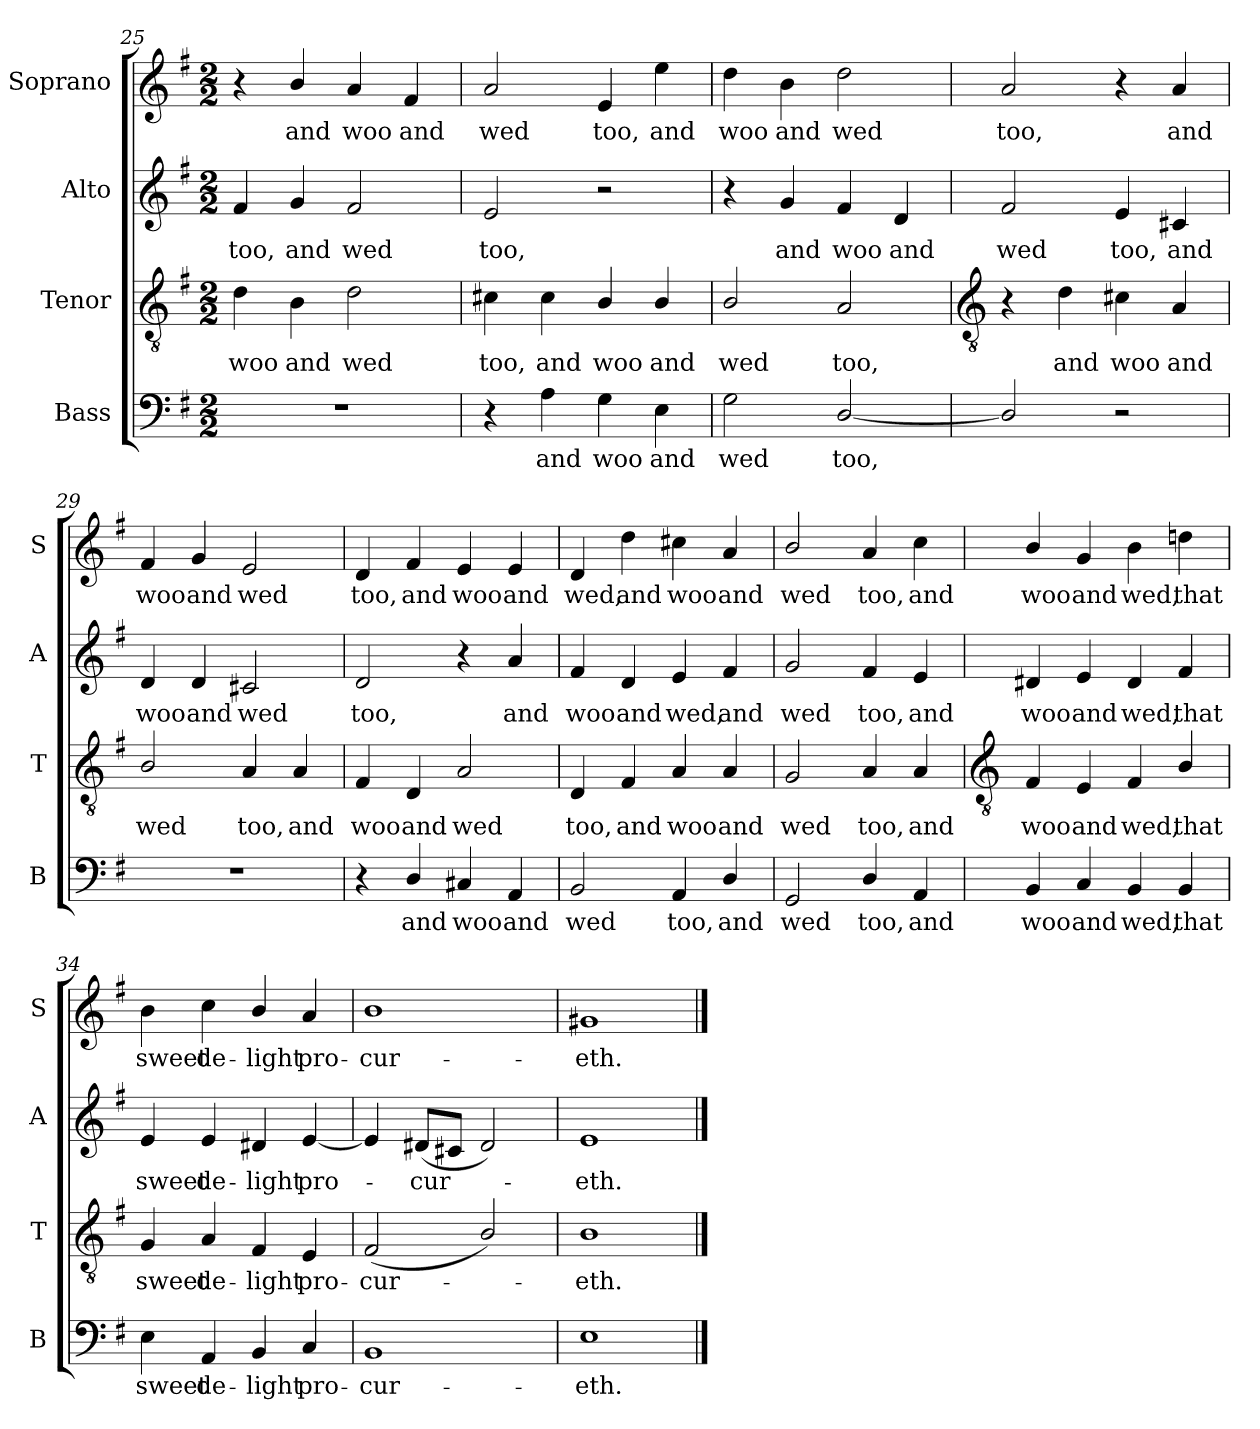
**kern	**text	**kern	**text	**kern	**text	**kern	**text
*part4	*part4	*part3	*part3	*part2	*part2	*part1	*part1
*staff4	*staff4	*staff3	*staff3	*staff2	*staff2	*staff1	*staff1
*I"Bass	*	*I"Tenor	*	*I"Alto	*	*I"Soprano	*
*I'B	*	*I'T	*	*I'A	*	*I'S	*
*clefF4	*	*clefGv2	*	*clefG2	*	*clefG2	*
*k[f#]	*	*k[f#]	*	*k[f#]	*	*k[f#]	*
*G:	*	*G:	*	*G:	*	*G:	*
*M2/2	*	*M2/2	*	*M2/2	*	*M2/2	*
=25	=25	=25	=25	=25	=25	=25	=25
!	!	!	!LO:LY:b	!	!LO:LY:b	!	!
1r	.	4d	woo	4f#	too,	4r	.
!	!	!	!LO:LY:b	!	!LO:LY:b	!	!LO:LY:b
.	.	4B	and	4g	and	4b/	and
!	!	!	!LO:LY:b	!	!LO:LY:b	!	!LO:LY:b
.	.	2d	wed	2f#	wed	4a	woo
!	!	!	!	!	!	!	!LO:LY:b
.	.	.	.	.	.	4f#	and
=26	=26	=26	=26	=26	=26	=26	=26
!	!	!	!LO:LY:b	!	!LO:LY:b	!	!LO:LY:b
4r	.	4c#X	too,	2e	too,	2a	wed
!	!LO:LY:b	!	!LO:LY:b	!	!	!	!
4A	and	4c#	and	.	.	.	.
!	!LO:LY:b	!	!LO:LY:b	!	!	!	!LO:LY:b
4G	woo	4B/	woo	2r	.	4e	too,
!	!LO:LY:b	!	!LO:LY:b	!	!	!	!LO:LY:b
4E	and	4B/	and	.	.	4ee	and
=27	=27	=27	=27	=27	=27	=27	=27
!	!LO:LY:b	!	!LO:LY:b	!	!	!	!LO:LY:b
2G	wed	2B/	wed	4r	.	4dd	woo
!	!	!	!	!	!LO:LY:b	!	!LO:LY:b
.	.	.	.	4g	and	4b	and
!	!LO:LY:b	!	!LO:LY:b	!	!LO:LY:b	!	!LO:LY:b
[2D/	too,	2A	too,	4f#	woo	2dd	wed
!	!	!	!	!	!LO:LY:b	!	!
.	.	.	.	4d	and	.	.
!!LO:LB:g=z
=28	=28	=28	=28	=28	=28	=28	=28
*	*	*clefGv2	*	*	*	*	*
!	!	!	!	!	!LO:LY:b	!	!LO:LY:b
2D/]	.	4r	.	2f#	wed	2a	too,
!	!	!	!LO:LY:b	!	!	!	!
.	.	4d	and	.	.	.	.
!	!	!	!LO:LY:b	!	!LO:LY:b	!	!
2r	.	4c#X	woo	4e	too,	4r	.
!	!	!	!LO:LY:b	!	!LO:LY:b	!	!LO:LY:b
.	.	4A	and	4c#X	and	4a	and
=29	=29	=29	=29	=29	=29	=29	=29
!	!	!	!LO:LY:b	!	!LO:LY:b	!	!LO:LY:b
1r	.	2B/	wed	4d	woo	4f#	woo
!	!	!	!	!	!LO:LY:b	!	!LO:LY:b
.	.	.	.	4d	and	4g	and
!	!	!	!LO:LY:b	!	!LO:LY:b	!	!LO:LY:b
.	.	4A	too,	2c#X	wed	2e	wed
!	!	!	!LO:LY:b	!	!	!	!
.	.	4A	and	.	.	.	.
=30	=30	=30	=30	=30	=30	=30	=30
!	!	!	!LO:LY:b	!	!LO:LY:b	!	!LO:LY:b
4r	.	4F#	woo	2d	too,	4d	too,
!	!LO:LY:b	!	!LO:LY:b	!	!	!	!LO:LY:b
4D/	and	4D	and	.	.	4f#	and
!	!LO:LY:b	!	!LO:LY:b	!	!	!	!LO:LY:b
4C#X	woo	2A	wed	4r	.	4e	woo
!	!LO:LY:b	!	!	!	!LO:LY:b	!	!LO:LY:b
4AA	and	.	.	4a	and	4e	and
=31	=31	=31	=31	=31	=31	=31	=31
!	!LO:LY:b	!	!LO:LY:b	!	!LO:LY:b	!	!LO:LY:b
2BB	wed	4D	too,	4f#	woo	4d	wed,
!	!	!	!LO:LY:b	!	!LO:LY:b	!	!LO:LY:b
.	.	4F#	and	4d	and	4dd	and
!	!LO:LY:b	!	!LO:LY:b	!	!LO:LY:b	!	!LO:LY:b
4AA	too,	4A	woo	4e	wed,	4cc#X	woo
!	!LO:LY:b	!	!LO:LY:b	!	!LO:LY:b	!	!LO:LY:b
4D/	and	4A	and	4f#	and	4a	and
=32	=32	=32	=32	=32	=32	=32	=32
!	!LO:LY:b	!	!LO:LY:b	!	!LO:LY:b	!	!LO:LY:b
2GG	wed	2G	wed	2g	wed	2b/	wed
!	!LO:LY:b	!	!LO:LY:b	!	!LO:LY:b	!	!LO:LY:b
4D/	too,	4A	too,	4f#	too,	4a	too,
!	!LO:LY:b	!	!LO:LY:b	!	!LO:LY:b	!	!LO:LY:b
4AA	and	4A	and	4e	and	4cc	and
!!LO:LB:g=z
=33	=33	=33	=33	=33	=33	=33	=33
*	*	*clefGv2	*	*	*	*	*
!	!LO:LY:b	!	!LO:LY:b	!	!LO:LY:b	!	!LO:LY:b
4BB	woo	4F#	woo	4d#X	woo	4b/	woo
!	!LO:LY:b	!	!LO:LY:b	!	!LO:LY:b	!	!LO:LY:b
4C	and	4E	and	4e	and	4g	and
!	!LO:LY:b	!	!LO:LY:b	!	!LO:LY:b	!	!LO:LY:b
4BB	wed,	4F#	wed,	4d#	wed,	4b	wed,
!	!LO:LY:b	!	!LO:LY:b	!	!LO:LY:b	!	!LO:LY:b
4BB	that	4B/	that	4f#	that	4ddn	that
=34	=34	=34	=34	=34	=34	=34	=34
!	!LO:LY:b	!	!LO:LY:b	!	!LO:LY:b	!	!LO:LY:b
4E	sweet	4G	sweet	4e	sweet	4b	sweet
!	!LO:LY:b	!	!LO:LY:b	!	!LO:LY:b	!	!LO:LY:b
4AA	de-	4A	de-	4e	de-	4cc	de-
!	!LO:LY:b	!	!LO:LY:b	!	!LO:LY:b	!	!LO:LY:b
4BB	-light	4F#	-light	4d#X	-light	4b/	-light
!	!LO:LY:b	!	!LO:LY:b	!	!LO:LY:b	!	!LO:LY:b
4C	pro-	4E	pro-	[4e	pro-	4a	pro-
=35	=35	=35	=35	=35	=35	=35	=35
!	!LO:LY:b	!	!LO:LY:b	!	!	!	!LO:LY:b
1BB	-cur-	(<2F#	-cur-	4e]	.	1b	-cur-
!	!	!	!	!	!LO:LY:b	!	!
.	.	.	.	(<8d#XL	cur-	.	.
.	.	.	.	8c#XJ	.	.	.
.	.	2B/)	.	2d#)	.	.	.
=36	=36	=36	=36	=36	=36	=36	=36
!	!LO:LY:b	!	!LO:LY:b	!	!LO:LY:b	!	!LO:LY:b
1E	-eth.	1B	eth.	1e	eth.	1g#X	-eth.
==	==	==	==	==	==	==	==
*-	*-	*-	*-	*-	*-	*-	*-
